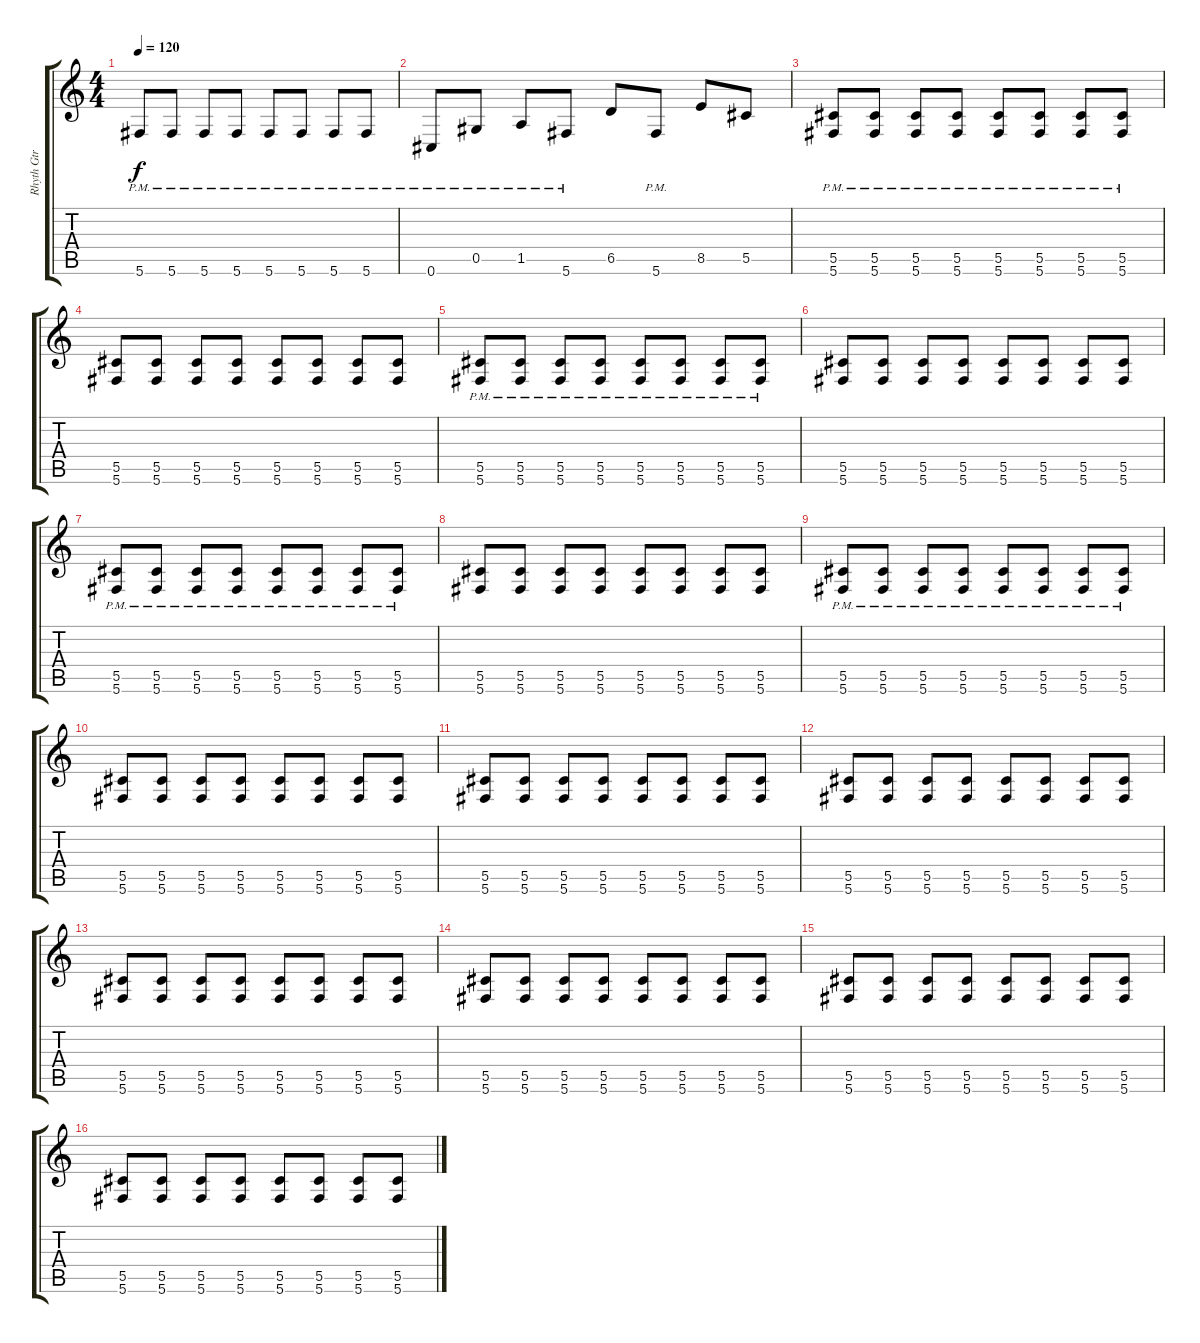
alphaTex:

\track ("Rhyth Gtr R" "Rhyth Gtr ") {instrument overdrivenguitar}
\staff {score tabs}
\tuning (Eb4 Ab3 Gb3 Db3 Ab2 Db2) {hide}
\ts (4 4)
\tempo 120
\clef g2
\ks c
5.6{pm}.8{dy f} 5.6{pm}.8 5.6{pm}.8 5.6{pm}.8 5.6{pm}.8 5.6{pm}.8 5.6{pm}.8 5.6{pm}.8 |
0.6{pm}.8 0.5{pm}.8 1.5{pm}.8 5.6{pm}.8 6.5.8 5.6{pm}.8 8.5.8 5.5.8 |
(5.5{pm} 5.6).8 (5.5{pm} 5.6).8 (5.5{pm} 5.6).8 (5.5{pm} 5.6).8 (5.5{pm} 5.6).8 (5.5{pm} 5.6).8 (5.5{pm} 5.6).8 (5.5{pm} 5.6).8 |
(5.5 5.6).8 (5.5 5.6).8 (5.5 5.6).8 (5.5 5.6).8 (5.5 5.6).8 (5.5 5.6).8 (5.5 5.6).8 (5.5 5.6).8 |
(5.5{pm} 5.6).8 (5.5{pm} 5.6).8 (5.5{pm} 5.6).8 (5.5{pm} 5.6).8 (5.5{pm} 5.6).8 (5.5{pm} 5.6).8 (5.5{pm} 5.6).8 (5.5{pm} 5.6).8 |
(5.5 5.6).8 (5.5 5.6).8 (5.5 5.6).8 (5.5 5.6).8 (5.5 5.6).8 (5.5 5.6).8 (5.5 5.6).8 (5.5 5.6).8 |
(5.5{pm} 5.6).8 (5.5{pm} 5.6).8 (5.5{pm} 5.6).8 (5.5{pm} 5.6).8 (5.5{pm} 5.6).8 (5.5{pm} 5.6).8 (5.5{pm} 5.6).8 (5.5{pm} 5.6).8 |
(5.5 5.6).8 (5.5 5.6).8 (5.5 5.6).8 (5.5 5.6).8 (5.5 5.6).8 (5.5 5.6).8 (5.5 5.6).8 (5.5 5.6).8 |
(5.5{pm} 5.6).8 (5.5{pm} 5.6).8 (5.5{pm} 5.6).8 (5.5{pm} 5.6).8 (5.5{pm} 5.6).8 (5.5{pm} 5.6).8 (5.5{pm} 5.6).8 (5.5{pm} 5.6).8 |
(5.5 5.6).8 (5.5 5.6).8 (5.5 5.6).8 (5.5 5.6).8 (5.5 5.6).8 (5.5 5.6).8 (5.5 5.6).8 (5.5 5.6).8 |
(5.5 5.6).8 (5.5 5.6).8 (5.5 5.6).8 (5.5 5.6).8 (5.5 5.6).8 (5.5 5.6).8 (5.5 5.6).8 (5.5 5.6).8 |
(5.5 5.6).8 (5.5 5.6).8 (5.5 5.6).8 (5.5 5.6).8 (5.5 5.6).8 (5.5 5.6).8 (5.5 5.6).8 (5.5 5.6).8 |
(5.5 5.6).8 (5.5 5.6).8 (5.5 5.6).8 (5.5 5.6).8 (5.5 5.6).8 (5.5 5.6).8 (5.5 5.6).8 (5.5 5.6).8 |
(5.5 5.6).8 (5.5 5.6).8 (5.5 5.6).8 (5.5 5.6).8 (5.5 5.6).8 (5.5 5.6).8 (5.5 5.6).8 (5.5 5.6).8 |
(5.5 5.6).8 (5.5 5.6).8 (5.5 5.6).8 (5.5 5.6).8 (5.5 5.6).8 (5.5 5.6).8 (5.5 5.6).8 (5.5 5.6).8 |
(5.5 5.6).8 (5.5 5.6).8 (5.5 5.6).8 (5.5 5.6).8 (5.5 5.6).8 (5.5 5.6).8 (5.5 5.6).8 (5.5 5.6).8
